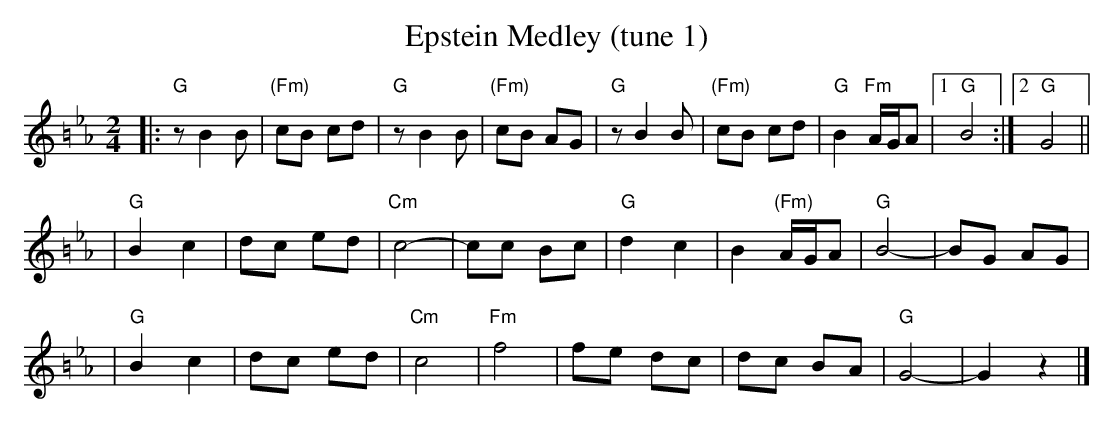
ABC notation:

X:1
T: Epstein Medley (tune 1)
M: 2/4
L: 1/8
K: G exp =B_e_A
|: "G"z B2 B | "(Fm)"cB cd \
|  "G"z B2 B | "(Fm)"cB AG \
|  "G"z B2 B | "(Fm)"cB cd \
|  "G"B2 "Fm"A/G/A |1 "G"B4 :|2 "G"G4 ||
|  "G"B2 c2 | dc ed \
| "Cm"c4-   | cc Bc \
|  "G"d2 c2 | B2 "(Fm)"A/G/A \
|  "G"B4-   | BG AG |
|  "G"B2 c2 | dc ed \
| "Cm"c4    | "Fm"f4 \
|  fe dc    | dc BA \
|  "G"G4 -  | G2 z2 |]
